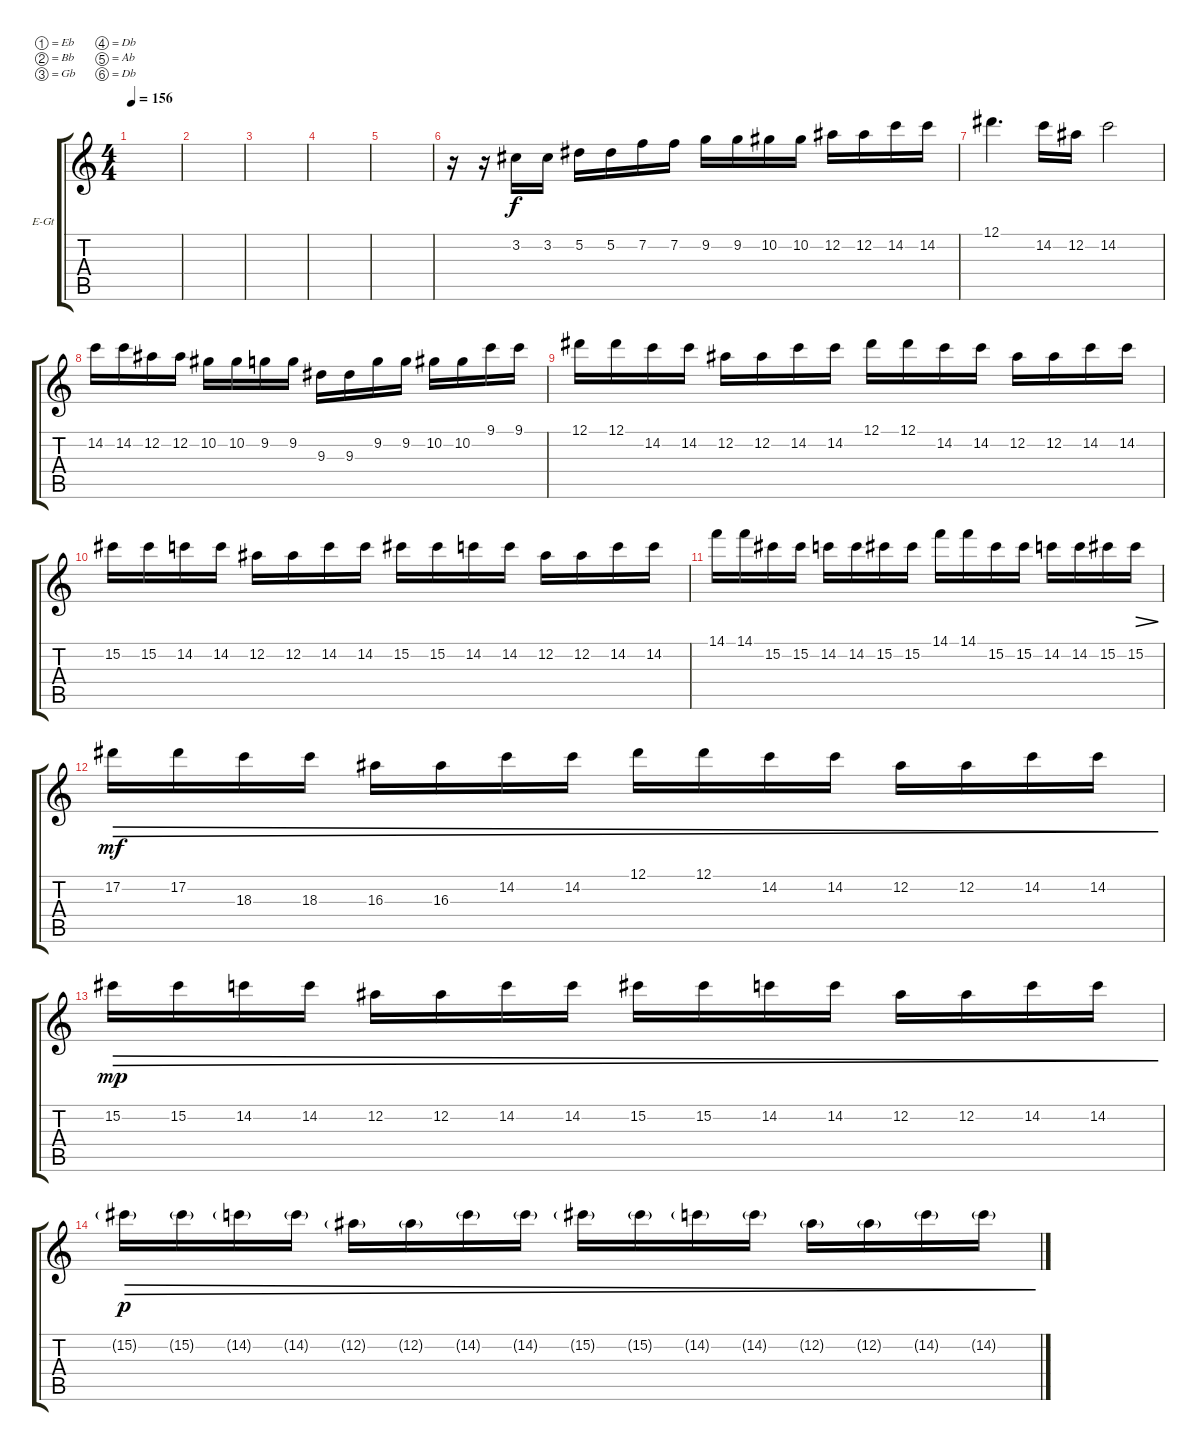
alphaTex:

\defaultSystemsLayout 4
\bracketExtendMode groupsimilarinstruments
\firstSystemTrackNameOrientation horizontal
\otherSystemsTrackNameOrientation horizontal
\track ("Sample" "E-Gt") {instrument overdrivenguitar}
\staff {score tabs}
\tuning (Eb4 Bb3 Gb3 Db3 Ab2 Db2)
\ts (4 4)
\tempo 156
\clef g2
\scale
0.333333
\ks c
|
\scale
0.333333 |
\scale
0.333333 |
\scale
0.333333 |
\scale
0.333333 |
\scale
0.333333 r.16 r.16 3.2.16 3.2.16 5.2.16 5.2.16 7.2.16 7.2.16 9.2.16 9.2.16 10.2.16 10.2.16 12.2.16 12.2.16 14.2.16 14.2.16 |
\scale
0.333333 12.1.4{d} 14.2.16 12.2.16 14.2.2 |
\scale
0.333333 14.2.16 14.2.16 12.2.16 12.2.16 10.2.16 10.2.16 9.2.16 9.2.16 9.3.16 9.3.16 9.2.16 9.2.16 10.2.16 10.2.16 9.1.16 9.1.16 |
\scale
0.333333 12.1.16 12.1.16 14.2.16 14.2.16 12.2.16 12.2.16 14.2.16 14.2.16 12.1.16 12.1.16 14.2.16 14.2.16 12.2.16 12.2.16 14.2.16 14.2.16 |
\scale
0.333333 15.2.16 15.2.16 14.2.16 14.2.16 12.2.16 12.2.16 14.2.16 14.2.16 15.2.16 15.2.16 14.2.16 14.2.16 12.2.16 12.2.16 14.2.16 14.2.16 |
\scale
0.333333 14.1.16 14.1.16 15.2.16 15.2.16 14.2.16 14.2.16 15.2.16 15.2.16 14.1.16 14.1.16 15.2.16 15.2.16 14.2.16 14.2.16 15.2.16 15.2.16{dec} |
\scale
0.333333 17.2.16{dec dy mf} 17.2.16{dec} 18.3.16{dec} 18.3.16{dec} 16.3.16{dec} 16.3.16{dec} 14.2.16{dec} 14.2.16{dec} 12.1.16{dec} 12.1.16{dec} 14.2.16{dec} 14.2.16{dec} 12.2.16{dec} 12.2.16{dec} 14.2.16{dec} 14.2.16{dec} |
\scale
0.333333 15.2.16{dec dy mp} 15.2.16{dec} 14.2.16{dec} 14.2.16{dec} 12.2.16{dec} 12.2.16{dec} 14.2.16{dec} 14.2.16{dec} 15.2.16{dec} 15.2.16{dec} 14.2.16{dec} 14.2.16{dec} 12.2.16{dec} 12.2.16{dec} 14.2.16{dec} 14.2.16{dec} |
\scale
0.333333 15.2{g}.16{dec dy p} 15.2{g}.16{dec} 14.2{g}.16{dec} 14.2{g}.16{dec} 12.2{g}.16{dec} 12.2{g}.16{dec} 14.2{g}.16{dec} 14.2{g}.16{dec} 15.2{g}.16{dec} 15.2{g}.16{dec} 14.2{g}.16{dec} 14.2{g}.16{dec} 12.2{g}.16{dec} 12.2{g}.16{dec} 14.2{g}.16{dec} 14.2{g}.16{dec} |
\scale
0.333333 |
\scale
0.333333
